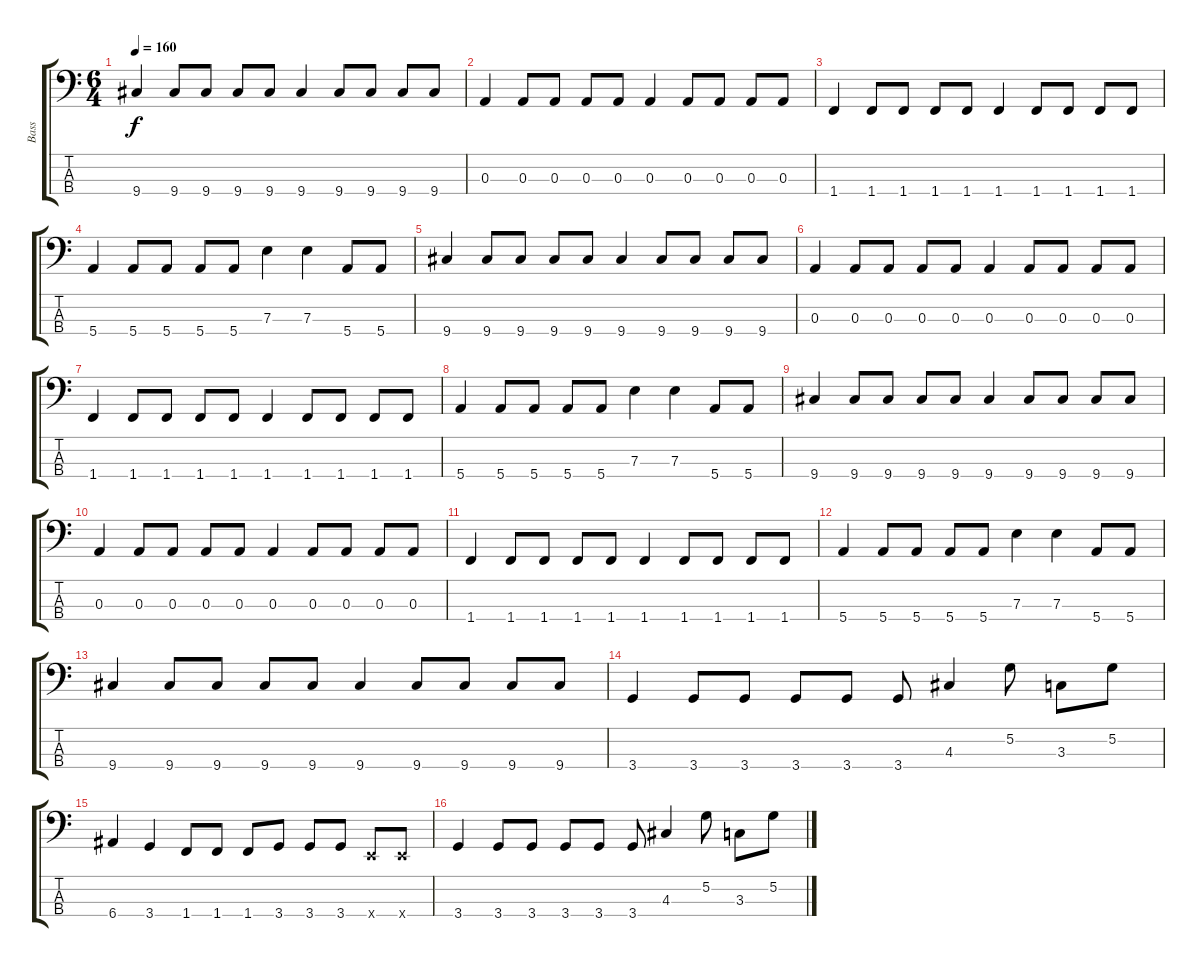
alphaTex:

\track ("Bass" "Bass") {instrument electricbassfinger}
\staff {score tabs}
\tuning (G2 D2 A1 E1) {hide}
\ts (6 4)
\tempo 160
\clef f4
\ks c
9.4.4{dy f} 9.4.8 9.4.8 9.4.8 9.4.8 9.4.4 9.4.8 9.4.8 9.4.8 9.4.8 |
0.3.4 0.3.8 0.3.8 0.3.8 0.3.8 0.3.4 0.3.8 0.3.8 0.3.8 0.3.8 |
1.4.4 1.4.8 1.4.8 1.4.8 1.4.8 1.4.4 1.4.8 1.4.8 1.4.8 1.4.8 |
5.4.4 5.4.8 5.4.8 5.4.8 5.4.8 7.3.4 7.3.4 5.4.8 5.4.8 |
9.4.4 9.4.8 9.4.8 9.4.8 9.4.8 9.4.4 9.4.8 9.4.8 9.4.8 9.4.8 |
0.3.4 0.3.8 0.3.8 0.3.8 0.3.8 0.3.4 0.3.8 0.3.8 0.3.8 0.3.8 |
1.4.4 1.4.8 1.4.8 1.4.8 1.4.8 1.4.4 1.4.8 1.4.8 1.4.8 1.4.8 |
5.4.4 5.4.8 5.4.8 5.4.8 5.4.8 7.3.4 7.3.4 5.4.8 5.4.8 |
9.4.4 9.4.8 9.4.8 9.4.8 9.4.8 9.4.4 9.4.8 9.4.8 9.4.8 9.4.8 |
0.3.4 0.3.8 0.3.8 0.3.8 0.3.8 0.3.4 0.3.8 0.3.8 0.3.8 0.3.8 |
1.4.4 1.4.8 1.4.8 1.4.8 1.4.8 1.4.4 1.4.8 1.4.8 1.4.8 1.4.8 |
5.4.4 5.4.8 5.4.8 5.4.8 5.4.8 7.3.4 7.3.4 5.4.8 5.4.8 |
9.4.4 9.4.8 9.4.8 9.4.8 9.4.8 9.4.4 9.4.8 9.4.8 9.4.8 9.4.8 |
3.4.4 3.4.8 3.4.8 3.4.8 3.4.8 3.4.8 4.3.4 5.2.8 3.3.8 5.2.8 |
6.4.4 3.4.4 1.4.8 1.4.8 1.4.8 3.4.8 3.4.8 3.4.8 0.4{x}.8 0.4{x}.8 |
3.4.4 3.4.8 3.4.8 3.4.8 3.4.8 3.4.8 4.3.4 5.2.8 3.3.8 5.2.8
